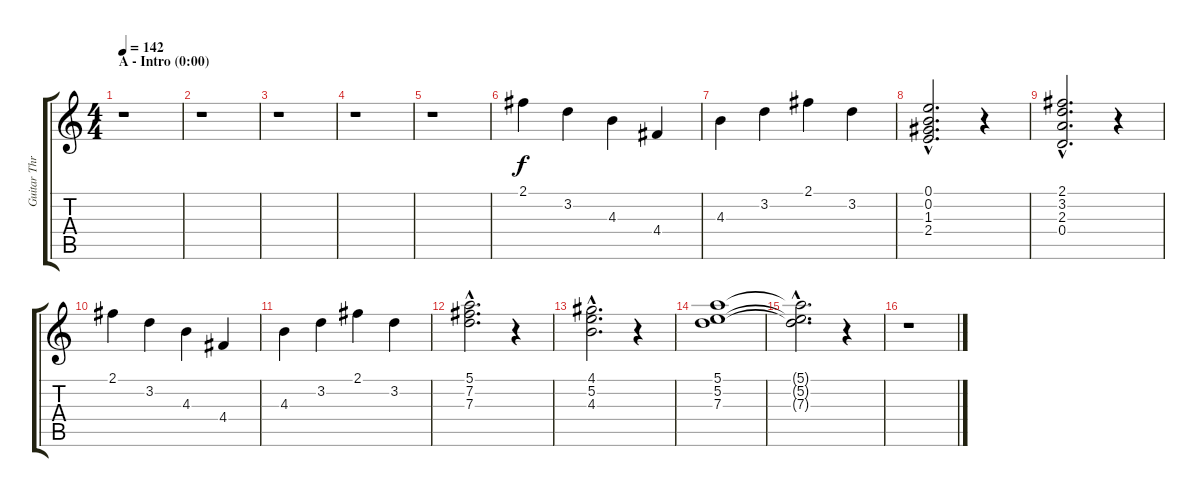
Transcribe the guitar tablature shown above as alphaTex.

\track ("Guitar Three" "Guitar Thr") {instrument electricguitarclean}
\staff {score tabs}
\tuning (E4 B3 G3 D3 A2 E2) {hide}
\ts (4 4)
\section ("" "A - Intro (0:00)")
\tempo 142
\clef g2
\ks c
r.1{dy f instrument electricguitarclean} |
r.1 |
r.1 |
r.1 |
r.1 |
2.1.4 3.2.4 4.3.4 4.4.4 |
4.3.4 3.2.4 2.1.4 3.2.4 |
(0.1{hac} 0.2{hac} 1.3{hac} 2.4{hac}).2{d} r.4 |
(2.1{hac} 3.2{hac} 2.3{hac} 0.4{hac}).2{d} r.4 |
2.1.4 3.2.4 4.3.4 4.4.4 |
4.3.4 3.2.4 2.1.4 3.2.4 |
(5.1{hac} 7.2{hac} 7.3{hac}).2{d} r.4 |
(4.1{hac} 5.2{hac} 4.3{hac}).2{d} r.4 |
(5.1 5.2 7.3).1 |
(5.1{hac t} 5.2{hac t} 7.3{hac t}).2{d} r.4 |
r.1
